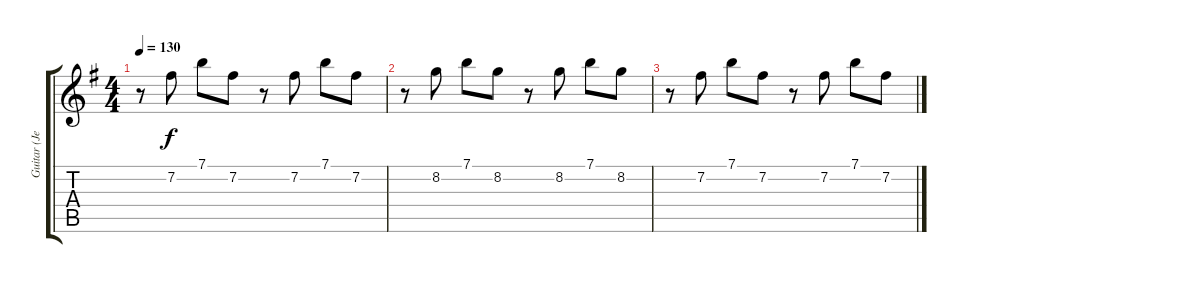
\track ("Guitar (Jenny)" "Guitar (Je") {instrument acousticguitarsteel}
\staff {score tabs}
\tuning (E4 B3 G3 D3 A2 E2) {hide}
\ts (4 4)
\tempo 130
\clef g2
\ks eminor
r.8{dy f} 7.2.8 7.1.8 7.2.8 r.8 7.2.8 7.1.8 7.2.8 |
r.8 8.2.8 7.1.8 8.2.8 r.8 8.2.8 7.1.8 8.2.8 |
r.8 7.2.8 7.1.8 7.2.8 r.8 7.2.8 7.1.8 7.2.8
